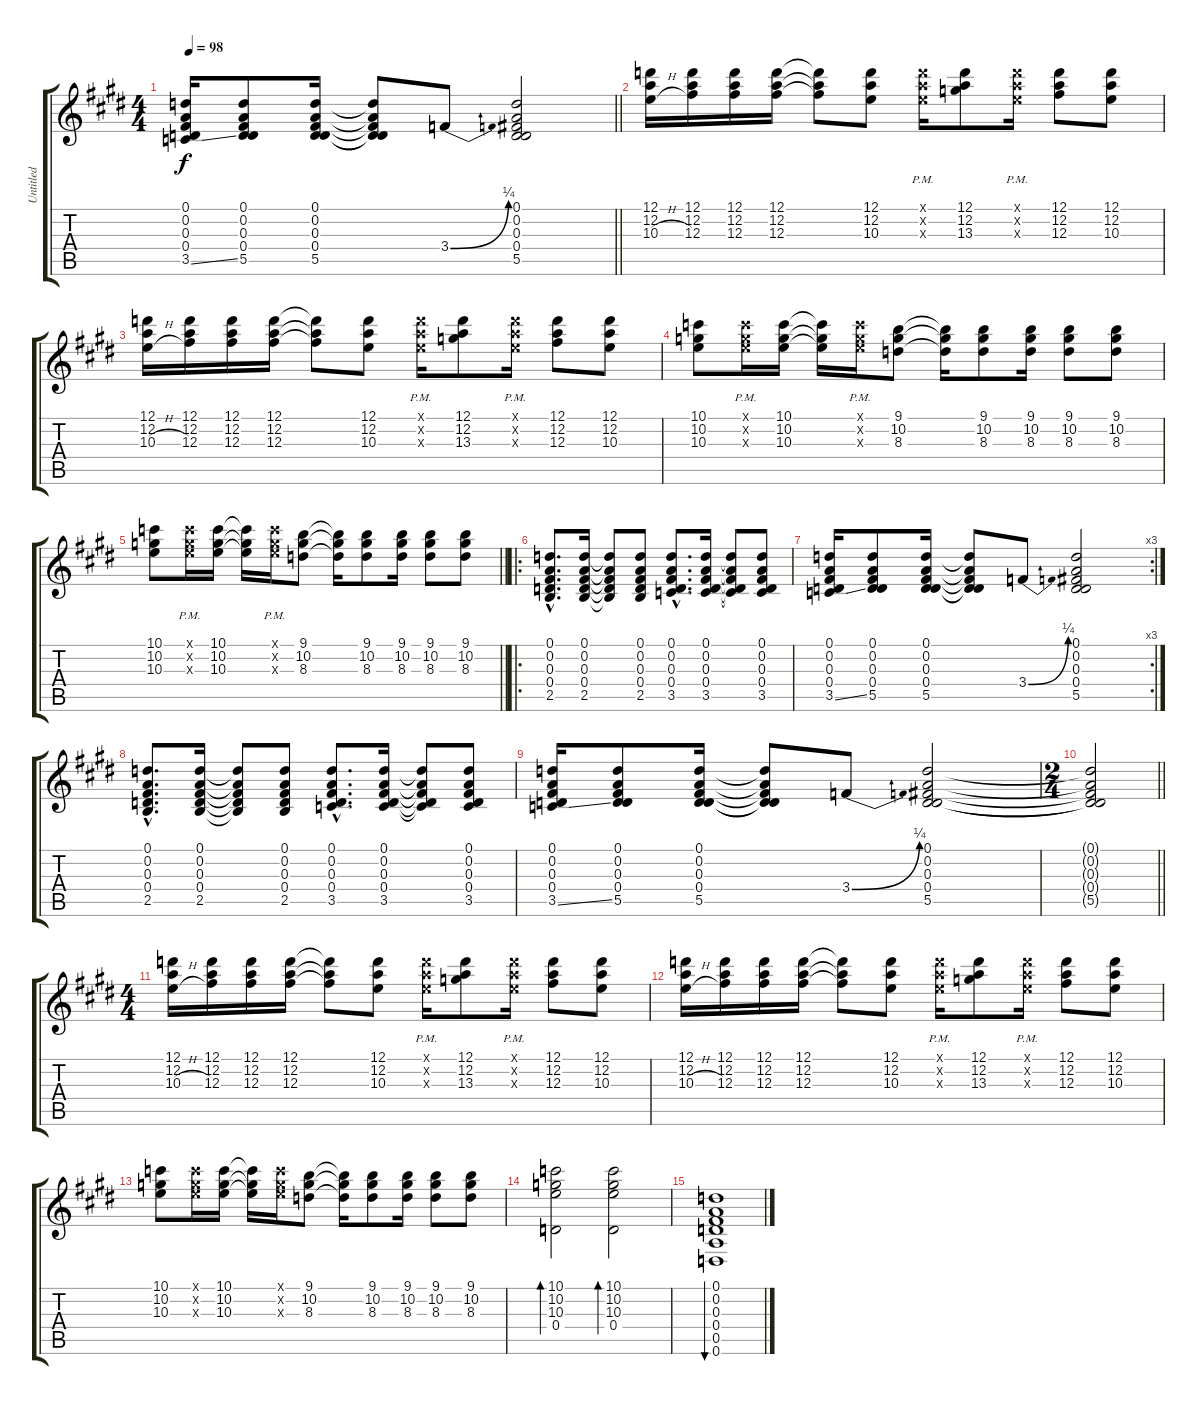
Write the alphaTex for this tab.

\track ("Untitled" "Untitled") {instrument acousticguitarsteel}
\staff {score tabs}
\tuning (D4 A3 Gb3 D3 A2 D2) {hide}
\ts (4 4)
\tempo 98
\clef g2
\barLineRight lightlight
\ks c#minor
(0.1 0.2 0.3 0.4 3.5{ss}).16{dy f} (0.1 0.2 0.3 0.4 5.5).8 (0.1 0.2 0.3 0.4 5.5).16 (0.1{t} 0.2{t} 0.3{t} 0.4{t} 5.5{t}).8 3.4{be (bend 0 0 60 1)}.8 (0.1 0.2 0.3 0.4 5.5).2 |
\ks e
(12.1 12.2 10.3{h}).16 (12.1 12.2 12.3).16 (12.1 12.2 12.3).16 (12.1 12.2 12.3).16 (12.1{t} 12.2{t} 12.3{t}).8 (12.1 12.2 10.3).8 (12.1{pm x} 12.2{pm x} 10.3{pm x}).16 (12.1 12.2 13.3).8 (12.1{pm x} 12.2{pm x} 10.3{pm x}).16 (12.1 12.2 12.3).8 (12.1 12.2 10.3).8 |
\ks c#minor
(12.1 12.2 10.3{h}).16 (12.1 12.2 12.3).16 (12.1 12.2 12.3).16 (12.1 12.2 12.3).16 (12.1{t} 12.2{t} 12.3{t}).8 (12.1 12.2 10.3).8 (12.1{pm x} 12.2{pm x} 10.3{pm x}).16 (12.1 12.2 13.3).8 (12.1{pm x} 12.2{pm x} 10.3{pm x}).16 (12.1 12.2 12.3).8 (12.1 12.2 10.3).8 |
\ks e
(10.1 10.2 10.3).8 (10.1{pm x} 10.2{pm x} 10.3{pm x}).16 (10.1 10.2 10.3).16 (10.1{t} 10.2{t} 10.3{t}).16 (10.1{pm x} 10.2{pm x} 10.3{pm x}).16 (9.1 10.2 8.3).8 (9.1{t} 10.2{t} 8.3{t}).16 (9.1 10.2 8.3).8 (9.1 10.2 8.3).16 (9.1 10.2 8.3).8 (9.1 10.2 8.3).8 |
\barLineRight lightlight
\ks c#minor
(10.1 10.2 10.3).8 (10.1{pm x} 10.2{pm x} 10.3{pm x}).16 (10.1 10.2 10.3).16 (10.1{t} 10.2{t} 10.3{t}).16 (10.1{pm x} 10.2{pm x} 10.3{pm x}).16 (9.1 10.2 8.3).8 (9.1{t} 10.2{t} 8.3{t}).16 (9.1 10.2 8.3).8 (9.1 10.2 8.3).16 (9.1 10.2 8.3).8 (9.1 10.2 8.3).8 |
\ro
\ks e
(0.1{hac} 0.2{hac} 0.3{hac} 0.4{hac} 2.5{hac}).8{d} (0.1 0.2 0.3 0.4 2.5).16 (0.1{t} 0.2{t} 0.3{t} 0.4{t} 2.5{t}).8 (0.1 0.2 0.3 0.4 2.5).8 (0.1{hac} 0.2{hac} 0.3{hac} 0.4{hac} 3.5{hac}).8{d} (0.1 0.2 0.3 0.4 3.5).16 (0.1{t} 0.2{t} 0.3{t} 0.4{t} 3.5{t}).8 (0.1 0.2 0.3 0.4 3.5).8 |
\rc 3
\ks c#minor
(0.1 0.2 0.3 0.4 3.5{ss}).16 (0.1 0.2 0.3 0.4 5.5).8 (0.1 0.2 0.3 0.4 5.5).16 (0.1{t} 0.2{t} 0.3{t} 0.4{t} 5.5{t}).8 3.4{be (bend 0 0 60 1)}.8 (0.1 0.2 0.3 0.4 5.5).2 |
\ks e
(0.1{hac} 0.2{hac} 0.3{hac} 0.4{hac} 2.5{hac}).8{d} (0.1 0.2 0.3 0.4 2.5).16 (0.1{t} 0.2{t} 0.3{t} 0.4{t} 2.5{t}).8 (0.1 0.2 0.3 0.4 2.5).8 (0.1{hac} 0.2{hac} 0.3{hac} 0.4{hac} 3.5{hac}).8{d} (0.1 0.2 0.3 0.4 3.5).16 (0.1{t} 0.2{t} 0.3{t} 0.4{t} 3.5{t}).8 (0.1 0.2 0.3 0.4 3.5).8 |
\ks c#minor
(0.1 0.2 0.3 0.4 3.5{ss}).16 (0.1 0.2 0.3 0.4 5.5).8 (0.1 0.2 0.3 0.4 5.5).16 (0.1{t} 0.2{t} 0.3{t} 0.4{t} 5.5{t}).8 3.4{be (bend 0 0 60 1)}.8 (0.1 0.2 0.3 0.4 5.5).2 |
\ts (2 4)
\barLineRight lightlight
(0.1{t} 0.2{t} 0.3{t} 0.4{t} 5.5{t}).2 |
\ts (4 4)
\ks e
(12.1 12.2 10.3{h}).16 (12.1 12.2 12.3).16 (12.1 12.2 12.3).16 (12.1 12.2 12.3).16 (12.1{t} 12.2{t} 12.3{t}).8 (12.1 12.2 10.3).8 (12.1{pm x} 12.2{pm x} 10.3{pm x}).16 (12.1 12.2 13.3).8 (12.1{pm x} 12.2{pm x} 10.3{pm x}).16 (12.1 12.2 12.3).8 (12.1 12.2 10.3).8 |
\ks c#minor
(12.1 12.2 10.3{h}).16 (12.1 12.2 12.3).16 (12.1 12.2 12.3).16 (12.1 12.2 12.3).16 (12.1{t} 12.2{t} 12.3{t}).8 (12.1 12.2 10.3).8 (12.1{pm x} 12.2{pm x} 10.3{pm x}).16 (12.1 12.2 13.3).8 (12.1{pm x} 12.2{pm x} 10.3{pm x}).16 (12.1 12.2 12.3).8 (12.1 12.2 10.3).8 |
\ks e
(10.1 10.2 10.3).8 (10.1{x} 10.2{x} 10.3{x}).16 (10.1 10.2 10.3).16 (10.1{t} 10.2{t} 10.3{t}).16 (10.1{x} 10.2{x} 10.3{x}).16 (9.1 10.2 8.3).8 (9.1{t} 10.2{t} 8.3{t}).16 (9.1 10.2 8.3).8 (9.1 10.2 8.3).16 (9.1 10.2 8.3).8 (9.1 10.2 8.3).8 |
\ks c#minor
(10.1 10.2 10.3 0.4).2{bd 30} (10.1 10.2 10.3 0.4).2{bd 30} |
(0.1 0.2 0.3 0.4 0.5 0.6).1{bu 30}
